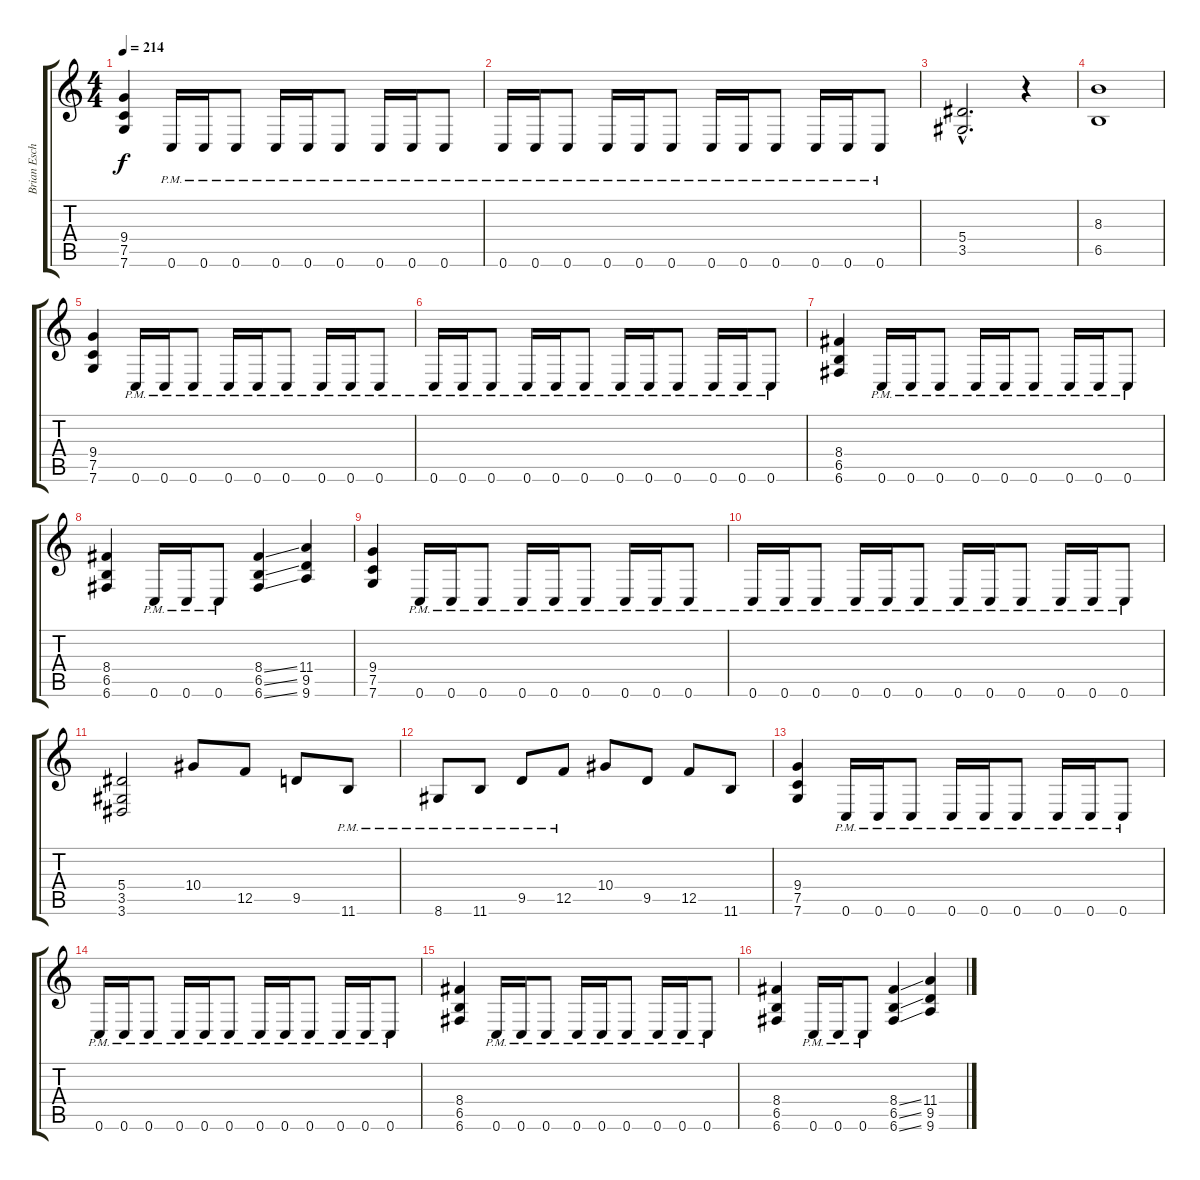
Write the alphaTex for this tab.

\track ("Brian Eschbach (Guitar)" "Brian Esch") {instrument distortionguitar}
\staff {score tabs}
\tuning (C4 G3 Eb3 Bb2 F2 C2) {hide}
\ts (4 4)
\tempo 214
\clef g2
\ks c
(9.4 7.5 7.6).4{dy f} 0.6{pm}.16 0.6{pm}.16 0.6{pm}.8 0.6{pm}.16 0.6{pm}.16 0.6{pm}.8 0.6{pm}.16 0.6{pm}.16 0.6{pm}.8 |
0.6{pm}.16 0.6{pm}.16 0.6{pm}.8 0.6{pm}.16 0.6{pm}.16 0.6{pm}.8 0.6{pm}.16 0.6{pm}.16 0.6{pm}.8 0.6{pm}.16 0.6{pm}.16 0.6{pm}.8 |
(5.4{hac} 3.5{hac}).2{d} r.4 |
(8.3 6.5).1 |
(9.4 7.5 7.6).4 0.6{pm}.16 0.6{pm}.16 0.6{pm}.8 0.6{pm}.16 0.6{pm}.16 0.6{pm}.8 0.6{pm}.16 0.6{pm}.16 0.6{pm}.8 |
0.6{pm}.16 0.6{pm}.16 0.6{pm}.8 0.6{pm}.16 0.6{pm}.16 0.6{pm}.8 0.6{pm}.16 0.6{pm}.16 0.6{pm}.8 0.6{pm}.16 0.6{pm}.16 0.6{pm}.8 |
(8.4 6.5 6.6).4 0.6{pm}.16 0.6{pm}.16 0.6{pm}.8 0.6{pm}.16 0.6{pm}.16 0.6{pm}.8 0.6{pm}.16 0.6{pm}.16 0.6{pm}.8 |
(8.4 6.5 6.6).4 0.6{pm}.16 0.6{pm}.16 0.6{pm}.8 (8.4{ss} 6.5{ss} 6.6{ss}).4 (11.4 9.5 9.6).4 |
(9.4 7.5 7.6).4 0.6{pm}.16 0.6{pm}.16 0.6{pm}.8 0.6{pm}.16 0.6{pm}.16 0.6{pm}.8 0.6{pm}.16 0.6{pm}.16 0.6{pm}.8 |
0.6{pm}.16 0.6{pm}.16 0.6{pm}.8 0.6{pm}.16 0.6{pm}.16 0.6{pm}.8 0.6{pm}.16 0.6{pm}.16 0.6{pm}.8 0.6{pm}.16 0.6{pm}.16 0.6{pm}.8 |
(5.4 3.5 3.6).2 10.4.8 12.5.8 9.5.8 11.6{pm}.8 |
8.6{pm}.8 11.6{pm}.8 9.5{pm}.8 12.5{pm}.8 10.4.8 9.5.8 12.5.8 11.6.8 |
(9.4 7.5 7.6).4 0.6{pm}.16 0.6{pm}.16 0.6{pm}.8 0.6{pm}.16 0.6{pm}.16 0.6{pm}.8 0.6{pm}.16 0.6{pm}.16 0.6{pm}.8 |
0.6{pm}.16 0.6{pm}.16 0.6{pm}.8 0.6{pm}.16 0.6{pm}.16 0.6{pm}.8 0.6{pm}.16 0.6{pm}.16 0.6{pm}.8 0.6{pm}.16 0.6{pm}.16 0.6{pm}.8 |
(8.4 6.5 6.6).4 0.6{pm}.16 0.6{pm}.16 0.6{pm}.8 0.6{pm}.16 0.6{pm}.16 0.6{pm}.8 0.6{pm}.16 0.6{pm}.16 0.6{pm}.8 |
(8.4 6.5 6.6).4 0.6{pm}.16 0.6{pm}.16 0.6{pm}.8 (8.4{ss} 6.5{ss} 6.6{ss}).4 (11.4 9.5 9.6).4
